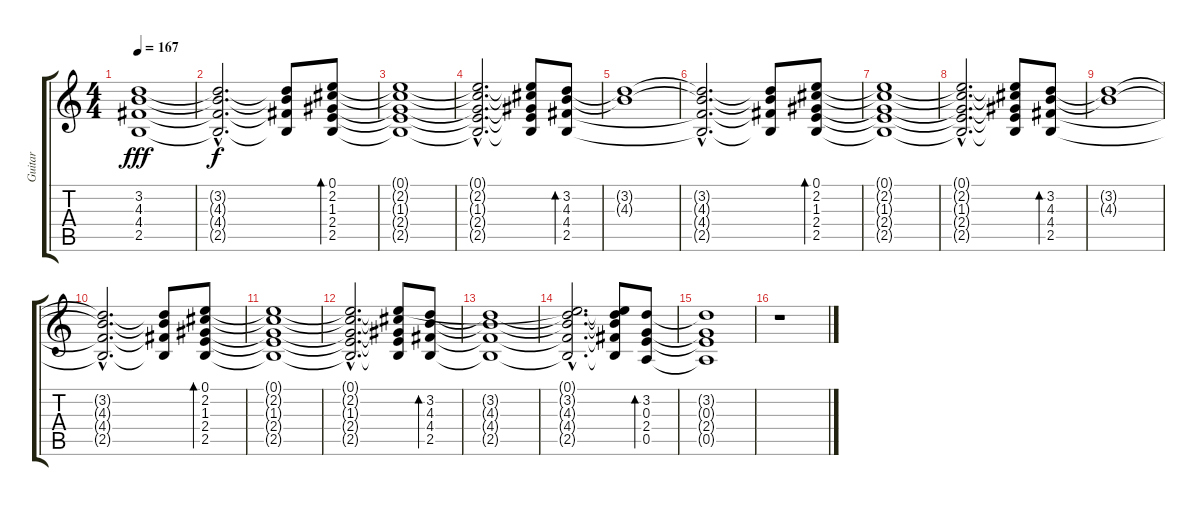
\track ("Guitar" "Guitar") {instrument electricguitarclean}
\staff {score tabs}
\tuning (E4 B3 G3 D3 A2 E2) {hide}
\ts (4 4)
\tempo 167
\clef g2
\ks c
(3.2 4.3 4.4 2.5).1{dy fff} |
(3.2{hac t} 4.3{hac t} 4.4{hac t} 2.5{hac t}).2{d dy f} (3.2{t} 4.3{t} 4.4{t} 2.5{t}).8 (0.1 2.2 1.3 2.4 2.5).8{bd 480} |
(0.1{t} 2.2{t} 1.3{t} 2.4{t} 2.5{t}).1 |
(0.1{hac t} 2.2{hac t} 1.3{hac t} 2.4{hac t} 2.5{hac t}).2{d} (0.1{t} 2.2{t} 1.3{t} 2.4{t} 2.5{t}).8 (3.2 4.3 4.4 2.5).8{bd 480} |
(3.2{t} 4.3{t}).1 |
(3.2{hac t} 4.3{hac t} 4.4{hac t} 2.5{hac t}).2{d} (3.2{t} 4.3{t} 4.4{t} 2.5{t}).8 (0.1 2.2 1.3 2.4 2.5).8{bd 480} |
(0.1{t} 2.2{t} 1.3{t} 2.4{t} 2.5{t}).1 |
(0.1{hac t} 2.2{hac t} 1.3{hac t} 2.4{hac t} 2.5{hac t}).2{d} (0.1{t} 2.2{t} 1.3{t} 2.4{t} 2.5{t}).8 (3.2 4.3 4.4 2.5).8{bd 480} |
(3.2{t} 4.3{t}).1 |
(3.2{hac t} 4.3{hac t} 4.4{hac t} 2.5{hac t}).2{d} (3.2{t} 4.3{t} 4.4{t} 2.5{t}).8 (0.1 2.2 1.3 2.4 2.5).8{bd 480} |
(0.1{t} 2.2{t} 1.3{t} 2.4{t} 2.5{t}).1 |
(0.1{hac t} 2.2{hac t} 1.3{hac t} 2.4{hac t} 2.5{hac t}).2{d} (0.1{t} 2.2{t} 1.3{t} 2.4{t} 2.5{t}).8 (3.2 4.3 4.4 2.5).8{bd 480} |
(3.2{t} 4.3{t} 4.4{t} 2.5{t}).1 |
(0.1{hac t} 3.2{hac t} 4.3{hac t} 4.4{hac t} 2.5{hac t}).2{d} (0.1{t} 3.2{t} 4.3{t} 4.4{t} 2.5{t}).8 (3.2 0.3 2.4 0.5).8{bd 480} |
(3.2{t} 0.3{t} 2.4{t} 0.5{t}).1 |
r.1
